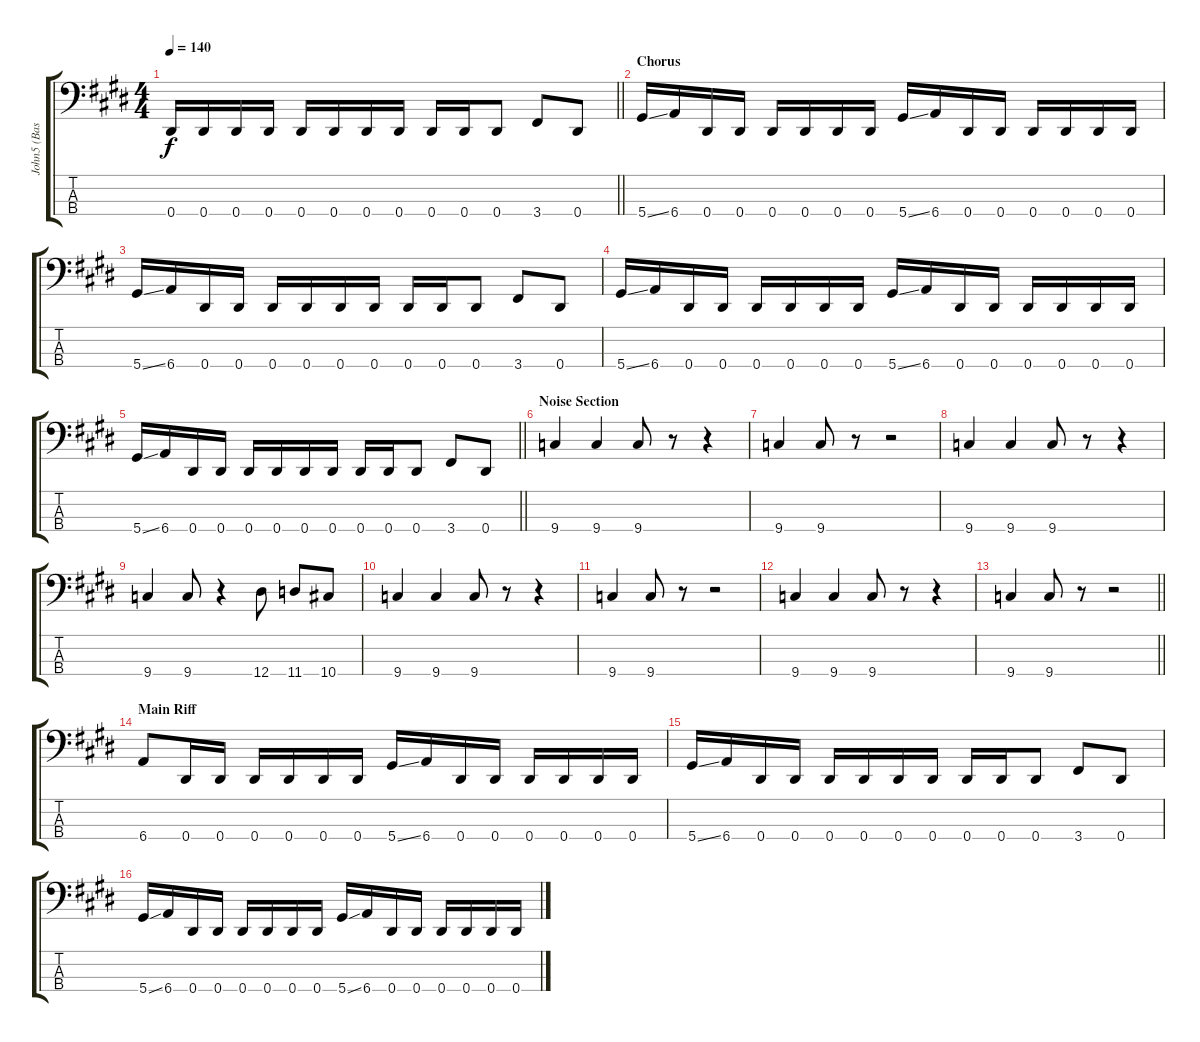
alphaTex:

\track ("John5 (Bass)" "John5 (Bas") {instrument electricbasspick}
\staff {score tabs}
\tuning (Gb2 Db2 Ab1 Eb1) {hide}
\ts (4 4)
\tempo 140
\clef f4
\barLineRight lightlight
\ks e
0.4.16{dy f} 0.4.16 0.4.16 0.4.16 0.4.16 0.4.16 0.4.16 0.4.16 0.4.16 0.4.16 0.4.8 3.4.8 0.4.8 |
\section ("" "Chorus")
5.4{ss}.16 6.4.16 0.4.16 0.4.16 0.4.16 0.4.16 0.4.16 0.4.16 5.4{ss}.16 6.4.16 0.4.16 0.4.16 0.4.16 0.4.16 0.4.16 0.4.16 |
5.4{ss}.16 6.4.16 0.4.16 0.4.16 0.4.16 0.4.16 0.4.16 0.4.16 0.4.16 0.4.16 0.4.8 3.4.8 0.4.8 |
5.4{ss}.16 6.4.16 0.4.16 0.4.16 0.4.16 0.4.16 0.4.16 0.4.16 5.4{ss}.16 6.4.16 0.4.16 0.4.16 0.4.16 0.4.16 0.4.16 0.4.16 |
\barLineRight lightlight
5.4{ss}.16 6.4.16 0.4.16 0.4.16 0.4.16 0.4.16 0.4.16 0.4.16 0.4.16 0.4.16 0.4.8 3.4.8 0.4.8 |
\section ("" "Noise Section")
9.4.4 9.4.4 9.4.8 r.8 r.4 |
9.4.4 9.4.8 r.8 r.2 |
9.4.4 9.4.4 9.4.8 r.8 r.4 |
9.4.4 9.4.8 r.4 12.4.8 11.4.8 10.4.8 |
9.4.4 9.4.4 9.4.8 r.8 r.4 |
9.4.4 9.4.8 r.8 r.2 |
9.4.4 9.4.4 9.4.8 r.8 r.4 |
\barLineRight lightlight
9.4.4 9.4.8 r.8 r.2 |
\section ("" "Main Riff")
6.4.8 0.4.16 0.4.16 0.4.16 0.4.16 0.4.16 0.4.16 5.4{ss}.16 6.4.16 0.4.16 0.4.16 0.4.16 0.4.16 0.4.16 0.4.16 |
5.4{ss}.16 6.4.16 0.4.16 0.4.16 0.4.16 0.4.16 0.4.16 0.4.16 0.4.16 0.4.16 0.4.8 3.4.8 0.4.8 |
5.4{ss}.16 6.4.16 0.4.16 0.4.16 0.4.16 0.4.16 0.4.16 0.4.16 5.4{ss}.16 6.4.16 0.4.16 0.4.16 0.4.16 0.4.16 0.4.16 0.4.16
